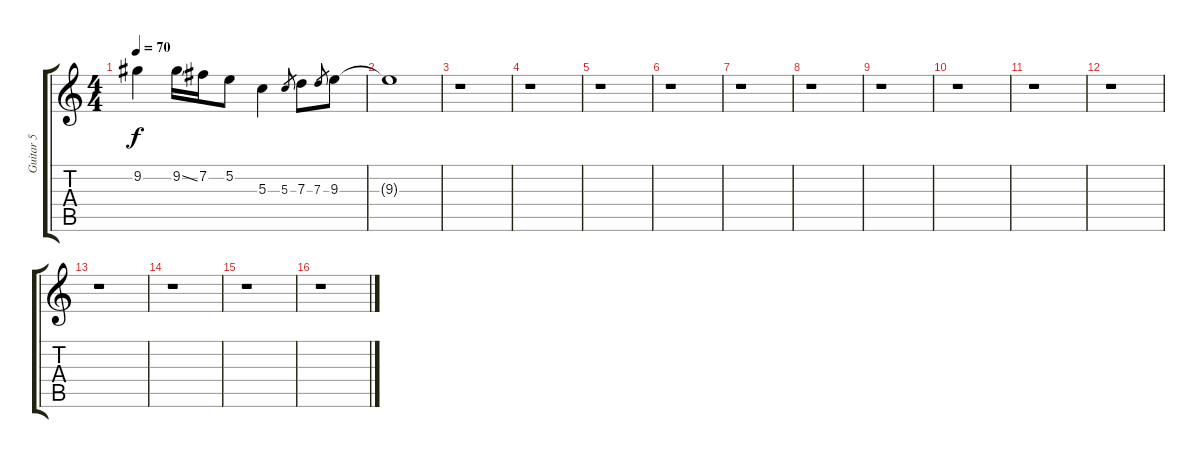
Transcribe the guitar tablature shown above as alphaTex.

\track ("Guitar 5" "Guitar 5") {instrument electricguitarclean}
\staff {score tabs}
\tuning (E4 B3 G3 D3 A2 E2) {hide}
\ts (4 4)
\tempo 70
\clef g2
\ks c
9.2{t}.4{dy f} 9.2{ss}.16 7.2.16 5.2.8 5.3.4 5.3.8{gr} 7.3.8 7.3.8{gr} 9.3.8 |
9.3{t}.1 |
r.1 |
r.1 |
r.1 |
r.1 |
r.1 |
r.1 |
r.1 |
r.1 |
r.1 |
r.1 |
r.1 |
r.1 |
r.1 |
r.1
